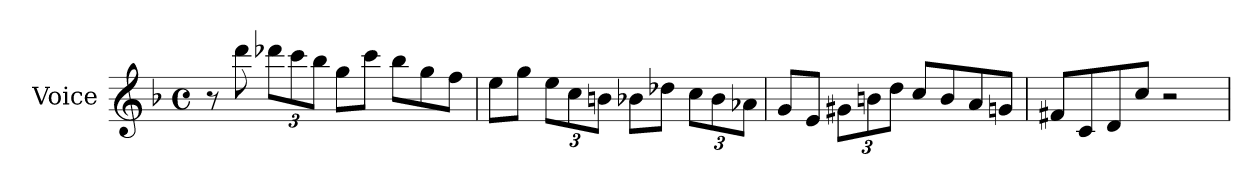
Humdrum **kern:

**kern
*part1
*staff1
*I"Voice
*I'Voice
*clefG2
*k[b-]
*M4/4
*met(c)
=1
8r
8ddd\
12ddd-X\L
12ccc\
12bb-\J
8gg\L
8ccc\J
8bb-\L
8gg\
8ff\J
=2
8ee\L
8gg\J
12ee\L
12cc\
12bn\J
8b-X\L
8dd-X\J
12cc\L
12b-\
12a-X\J
=3
8g/L
8e/J
12g#X\L
12bn\
12dd\J
8cc/L
8b/
8a/
8gn/J
=4
8f#X/L
8c/
8d/
8cc/J
2rcc
=
*-
